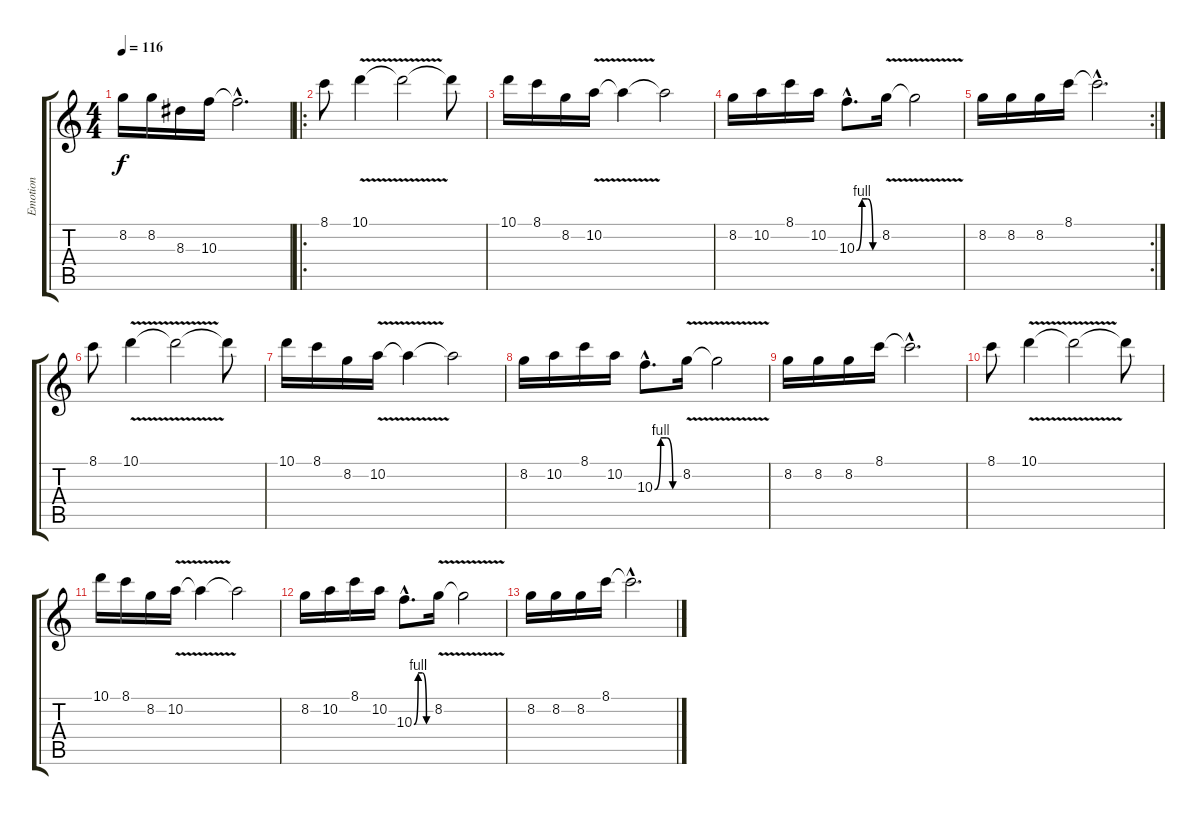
\track ("Emotion" "Emotion") {instrument acousticguitarsteel}
\staff {score tabs}
\tuning (E4 B3 G3 D3 A2 E2) {hide}
\ts (4 4)
\tempo 116
\clef g2
\ks c
8.2.16{dy f} 8.2.16 8.3.16 10.3.16 10.3{hac t}.2{d} |
\ro
8.1.8 10.1{v}.4 10.1{t}.2 10.1{t}.8 |
10.1.16 8.1.16 8.2.16 10.2{v}.16 10.2{t}.4 10.2{t}.2 |
8.2.16 10.2.16 8.1.16 10.2.16 10.3{be (custom 0 0 15 4 30 4 45 0 60 0) hac}.8{d} 8.2{v}.16 8.2{t}.2 |
\rc 2
8.2.16 8.2.16 8.2.16 8.1.16 8.1{hac t}.2{d} |
8.1.8{instrument distortionguitar} 10.1{v}.4 10.1{t}.2 10.1{t}.8 |
10.1.16 8.1.16 8.2.16 10.2{v}.16 10.2{t}.4 10.2{t}.2 |
8.2.16 10.2.16 8.1.16 10.2.16 10.3{be (custom 0 0 15 4 30 4 45 0 60 0) hac}.8{d} 8.2{v}.16 8.2{t}.2 |
8.2.16 8.2.16 8.2.16 8.1.16 8.1{hac t}.2{d} |
8.1.8 10.1{v}.4 10.1{t}.2 10.1{t}.8 |
10.1.16 8.1.16 8.2.16 10.2{v}.16 10.2{t}.4 10.2{t}.2 |
8.2.16 10.2.16 8.1.16 10.2.16 10.3{be (custom 0 0 15 4 30 4 45 0 60 0) hac}.8{d} 8.2{v}.16 8.2{t}.2 |
8.2.16 8.2.16 8.2.16 8.1.16 8.1{hac t}.2{d}
